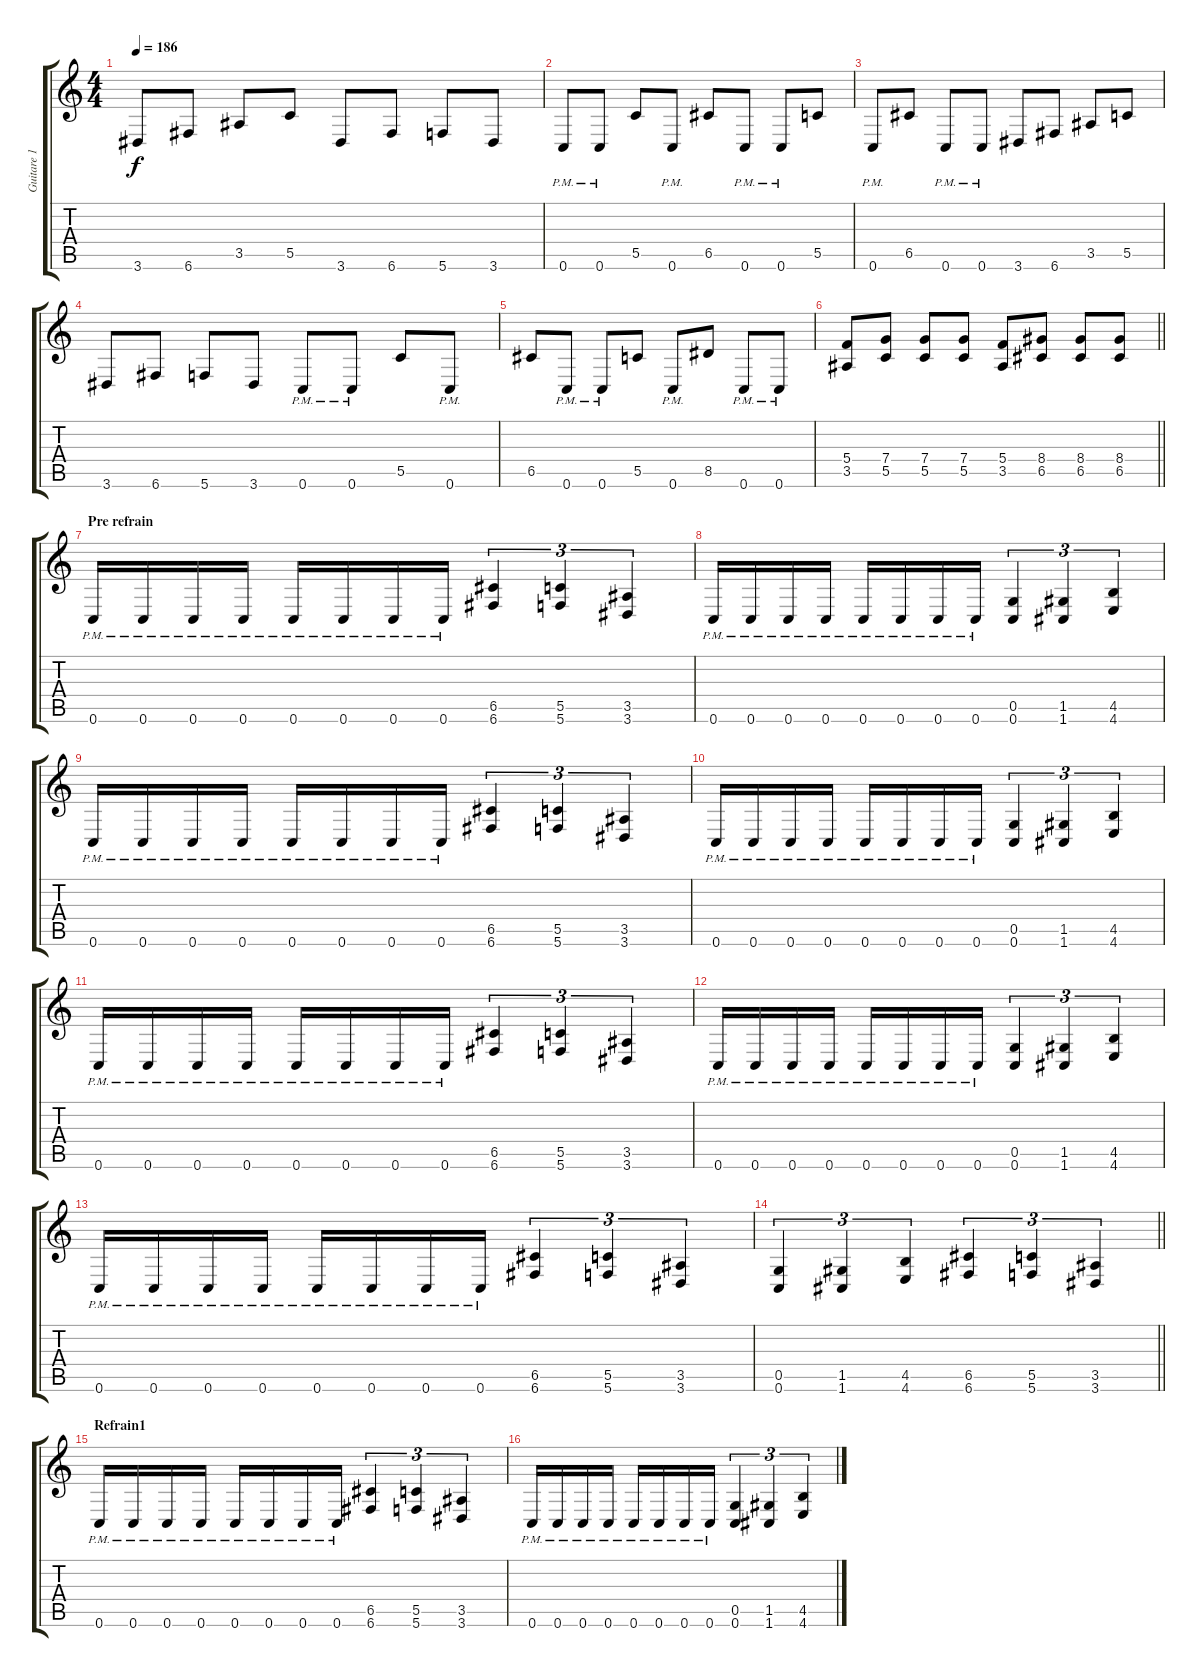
\track ("Guitare 1" "Guitare 1") {instrument distortionguitar}
\staff {score tabs}
\tuning (D4 A3 F3 C3 G2 C2) {hide}
\ts (4 4)
\tempo 186
\clef g2
\ks c
3.6.8{dy f} 6.6.8 3.5.8 5.5.8 3.6.8 6.6.8 5.6.8 3.6.8 |
0.6{pm}.8 0.6{pm}.8 5.5.8 0.6{pm}.8 6.5.8 0.6{pm}.8 0.6{pm}.8 5.5.8 |
0.6{pm}.8 6.5.8 0.6{pm}.8 0.6{pm}.8 3.6.8 6.6.8 3.5.8 5.5.8 |
3.6.8 6.6.8 5.6.8 3.6.8 0.6{pm}.8 0.6{pm}.8 5.5.8 0.6{pm}.8 |
6.5.8 0.6{pm}.8 0.6{pm}.8 5.5.8 0.6{pm}.8 8.5.8 0.6{pm}.8 0.6{pm}.8 |
\barLineRight lightlight
(5.4 3.5).8 (7.4 5.5).8 (7.4 5.5).8 (7.4 5.5).8 (5.4 3.5).8 (8.4 6.5).8 (8.4 6.5).8 (8.4 6.5).8 |
\section ("" "Pre refrain")
0.6{pm}.16 0.6{pm}.16 0.6{pm}.16 0.6{pm}.16 0.6{pm}.16 0.6{pm}.16 0.6{pm}.16 0.6{pm}.16 (6.5 6.6).4{tu (3 2)} (5.5 5.6).4{tu (3 2)} (3.5 3.6).4{tu (3 2)} |
0.6{pm}.16 0.6{pm}.16 0.6{pm}.16 0.6{pm}.16 0.6{pm}.16 0.6{pm}.16 0.6{pm}.16 0.6{pm}.16 (0.5 0.6).4{tu (3 2)} (1.5 1.6).4{tu (3 2)} (4.5 4.6).4{tu (3 2)} |
0.6{pm}.16 0.6{pm}.16 0.6{pm}.16 0.6{pm}.16 0.6{pm}.16 0.6{pm}.16 0.6{pm}.16 0.6{pm}.16 (6.5 6.6).4{tu (3 2)} (5.5 5.6).4{tu (3 2)} (3.5 3.6).4{tu (3 2)} |
0.6{pm}.16 0.6{pm}.16 0.6{pm}.16 0.6{pm}.16 0.6{pm}.16 0.6{pm}.16 0.6{pm}.16 0.6{pm}.16 (0.5 0.6).4{tu (3 2)} (1.5 1.6).4{tu (3 2)} (4.5 4.6).4{tu (3 2)} |
0.6{pm}.16 0.6{pm}.16 0.6{pm}.16 0.6{pm}.16 0.6{pm}.16 0.6{pm}.16 0.6{pm}.16 0.6{pm}.16 (6.5 6.6).4{tu (3 2)} (5.5 5.6).4{tu (3 2)} (3.5 3.6).4{tu (3 2)} |
0.6{pm}.16 0.6{pm}.16 0.6{pm}.16 0.6{pm}.16 0.6{pm}.16 0.6{pm}.16 0.6{pm}.16 0.6{pm}.16 (0.5 0.6).4{tu (3 2)} (1.5 1.6).4{tu (3 2)} (4.5 4.6).4{tu (3 2)} |
0.6{pm}.16 0.6{pm}.16 0.6{pm}.16 0.6{pm}.16 0.6{pm}.16 0.6{pm}.16 0.6{pm}.16 0.6{pm}.16 (6.5 6.6).4{tu (3 2)} (5.5 5.6).4{tu (3 2)} (3.5 3.6).4{tu (3 2)} |
\barLineRight lightlight
(0.5 0.6).4{tu (3 2)} (1.5 1.6).4{tu (3 2)} (4.5 4.6).4{tu (3 2)} (6.5 6.6).4{tu (3 2)} (5.5 5.6).4{tu (3 2)} (3.5 3.6).4{tu (3 2)} |
\section ("" "Refrain1")
0.6{pm}.16 0.6{pm}.16 0.6{pm}.16 0.6{pm}.16 0.6{pm}.16 0.6{pm}.16 0.6{pm}.16 0.6{pm}.16 (6.5 6.6).4{tu (3 2)} (5.5 5.6).4{tu (3 2)} (3.5 3.6).4{tu (3 2)} |
0.6{pm}.16 0.6{pm}.16 0.6{pm}.16 0.6{pm}.16 0.6{pm}.16 0.6{pm}.16 0.6{pm}.16 0.6{pm}.16 (0.5 0.6).4{tu (3 2)} (1.5 1.6).4{tu (3 2)} (4.5 4.6).4{tu (3 2)}
